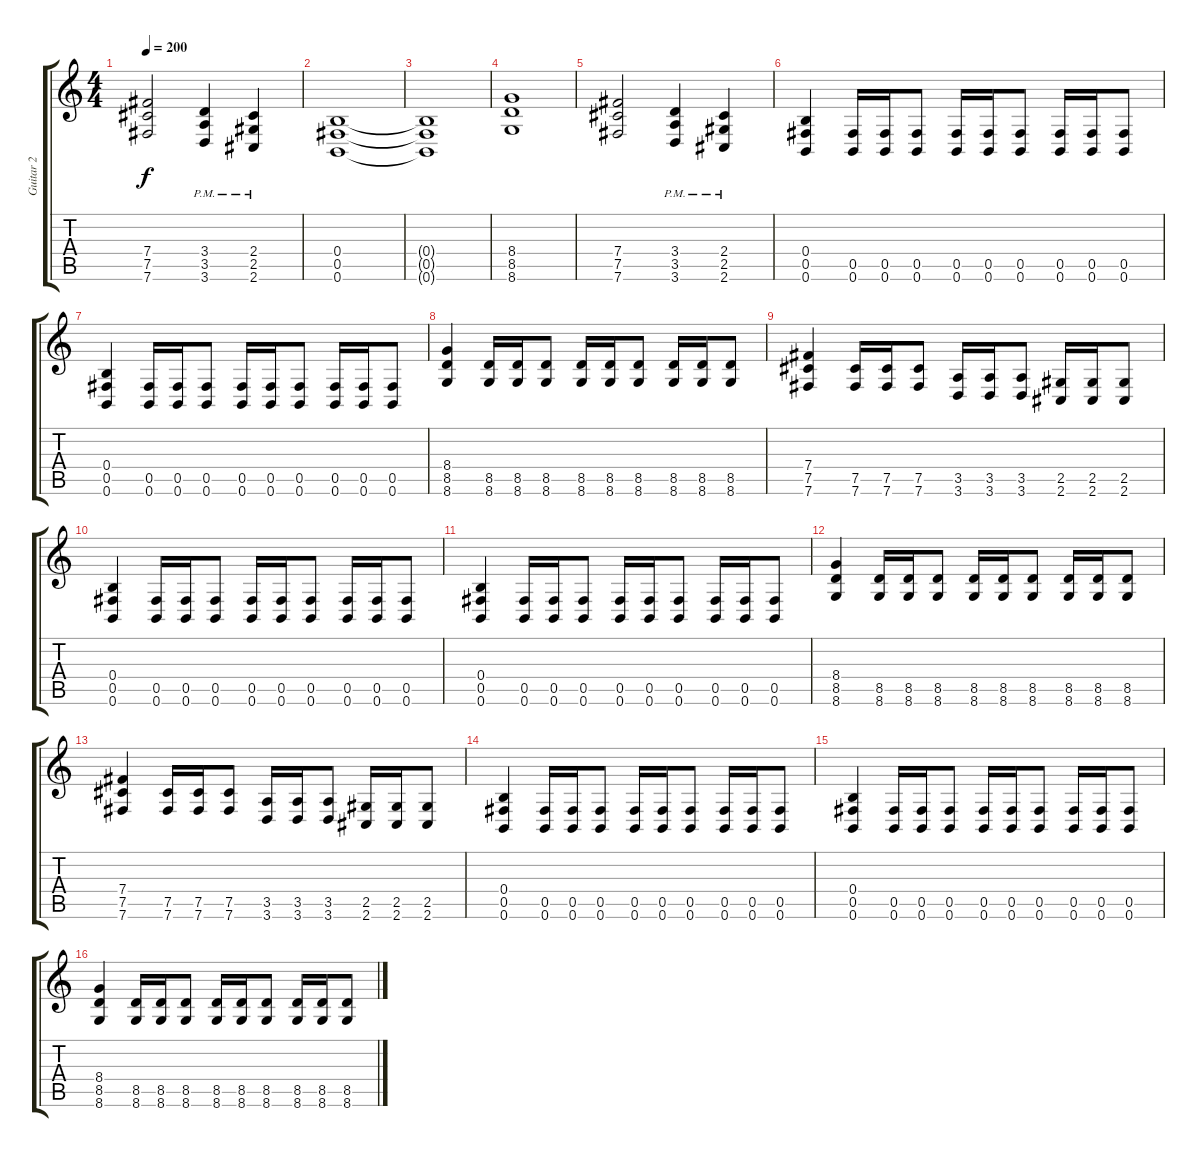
\track ("Guitar 2" "Guitar 2") {instrument distortionguitar}
\staff {score tabs}
\tuning (Db4 Ab3 E3 B2 Gb2 B1) {hide}
\ts (4 4)
\tempo 200
\clef g2
\ks c
(7.4 7.5 7.6).2{dy f} (3.4{pm} 3.5{pm} 3.6{pm}).4 (2.4{pm} 2.5{pm} 2.6{pm}).4 |
(0.4 0.5 0.6).1 |
(0.4{t} 0.5{t} 0.6{t}).1 |
(8.4 8.5 8.6).1 |
(7.4 7.5 7.6).2 (3.4{pm} 3.5{pm} 3.6{pm}).4 (2.4{pm} 2.5{pm} 2.6{pm}).4 |
(0.4 0.5 0.6).4{volume 10} (0.5 0.6).16 (0.5 0.6).16 (0.5 0.6).8 (0.5 0.6).16 (0.5 0.6).16 (0.5 0.6).8 (0.5 0.6).16 (0.5 0.6).16 (0.5 0.6).8 |
(0.4 0.5 0.6).4 (0.5 0.6).16 (0.5 0.6).16 (0.5 0.6).8 (0.5 0.6).16 (0.5 0.6).16 (0.5 0.6).8 (0.5 0.6).16 (0.5 0.6).16 (0.5 0.6).8 |
(8.4 8.5 8.6).4 (8.5 8.6).16 (8.5 8.6).16 (8.5 8.6).8 (8.5 8.6).16 (8.5 8.6).16 (8.5 8.6).8 (8.5 8.6).16 (8.5 8.6).16 (8.5 8.6).8 |
(7.4 7.5 7.6).4 (7.5 7.6).16 (7.5 7.6).16 (7.5 7.6).8 (3.5 3.6).16 (3.5 3.6).16 (3.5 3.6).8 (2.5 2.6).16 (2.5 2.6).16 (2.5 2.6).8 |
(0.4 0.5 0.6).4 (0.5 0.6).16 (0.5 0.6).16 (0.5 0.6).8 (0.5 0.6).16 (0.5 0.6).16 (0.5 0.6).8 (0.5 0.6).16 (0.5 0.6).16 (0.5 0.6).8 |
(0.4 0.5 0.6).4 (0.5 0.6).16 (0.5 0.6).16 (0.5 0.6).8 (0.5 0.6).16 (0.5 0.6).16 (0.5 0.6).8 (0.5 0.6).16 (0.5 0.6).16 (0.5 0.6).8 |
(8.4 8.5 8.6).4 (8.5 8.6).16 (8.5 8.6).16 (8.5 8.6).8 (8.5 8.6).16 (8.5 8.6).16 (8.5 8.6).8 (8.5 8.6).16 (8.5 8.6).16 (8.5 8.6).8 |
(7.4 7.5 7.6).4 (7.5 7.6).16 (7.5 7.6).16 (7.5 7.6).8 (3.5 3.6).16 (3.5 3.6).16 (3.5 3.6).8 (2.5 2.6).16 (2.5 2.6).16 (2.5 2.6).8 |
(0.4 0.5 0.6).4 (0.5 0.6).16 (0.5 0.6).16 (0.5 0.6).8 (0.5 0.6).16 (0.5 0.6).16 (0.5 0.6).8 (0.5 0.6).16 (0.5 0.6).16 (0.5 0.6).8 |
(0.4 0.5 0.6).4 (0.5 0.6).16 (0.5 0.6).16 (0.5 0.6).8 (0.5 0.6).16 (0.5 0.6).16 (0.5 0.6).8 (0.5 0.6).16 (0.5 0.6).16 (0.5 0.6).8 |
(8.4 8.5 8.6).4 (8.5 8.6).16 (8.5 8.6).16 (8.5 8.6).8 (8.5 8.6).16 (8.5 8.6).16 (8.5 8.6).8 (8.5 8.6).16 (8.5 8.6).16 (8.5 8.6).8
